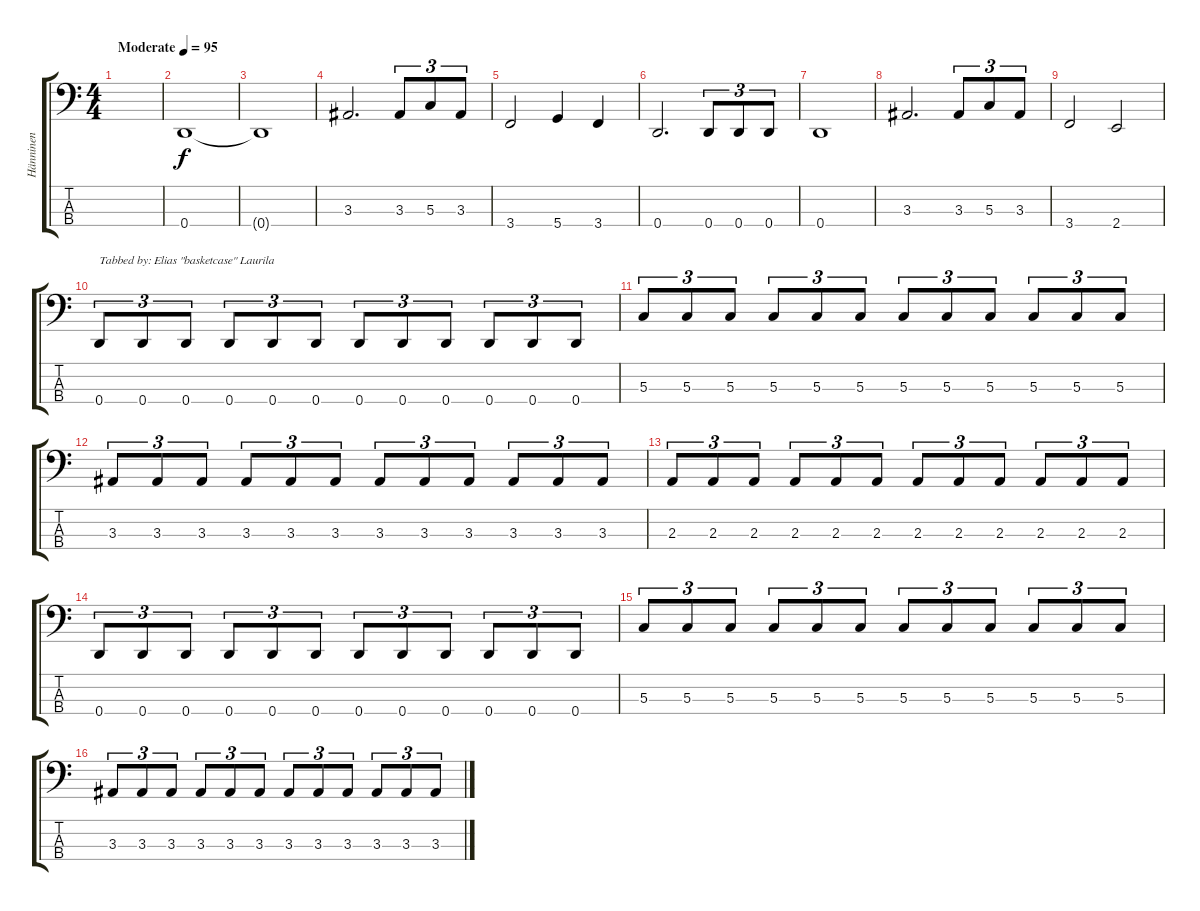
\track ("Hänninen" "Hänninen") {instrument electricbassfinger}
\staff {score tabs}
\tuning (F2 C2 G1 D1) {hide}
\ts (4 4)
\tempo (95 "Moderate")
\clef f4
\ks c
|
0.4.1 |
0.4{t}.1 |
3.3.2{d} 3.3.8{tu (3 2)} 5.3.8{tu (3 2)} 3.3.8{tu (3 2)} |
3.4.2 5.4.4 3.4.4 |
0.4.2{d} 0.4.8{tu (3 2)} 0.4.8{tu (3 2)} 0.4.8{tu (3 2)} |
0.4.1 |
3.3.2{d} 3.3.8{tu (3 2)} 5.3.8{tu (3 2)} 3.3.8{tu (3 2)} |
3.4.2 2.4.2 |
0.4.8{tu (3 2) txt "Tabbed by: Elias \"basketcase\" Laurila"} 0.4.8{tu (3 2)} 0.4.8{tu (3 2)} 0.4.8{tu (3 2)} 0.4.8{tu (3 2)} 0.4.8{tu (3 2)} 0.4.8{tu (3 2)} 0.4.8{tu (3 2)} 0.4.8{tu (3 2)} 0.4.8{tu (3 2)} 0.4.8{tu (3 2)} 0.4.8{tu (3 2)} |
5.3.8{tu (3 2)} 5.3.8{tu (3 2)} 5.3.8{tu (3 2)} 5.3.8{tu (3 2)} 5.3.8{tu (3 2)} 5.3.8{tu (3 2)} 5.3.8{tu (3 2)} 5.3.8{tu (3 2)} 5.3.8{tu (3 2)} 5.3.8{tu (3 2)} 5.3.8{tu (3 2)} 5.3.8{tu (3 2)} |
3.3.8{tu (3 2)} 3.3.8{tu (3 2)} 3.3.8{tu (3 2)} 3.3.8{tu (3 2)} 3.3.8{tu (3 2)} 3.3.8{tu (3 2)} 3.3.8{tu (3 2)} 3.3.8{tu (3 2)} 3.3.8{tu (3 2)} 3.3.8{tu (3 2)} 3.3.8{tu (3 2)} 3.3.8{tu (3 2)} |
2.3.8{tu (3 2)} 2.3.8{tu (3 2)} 2.3.8{tu (3 2)} 2.3.8{tu (3 2)} 2.3.8{tu (3 2)} 2.3.8{tu (3 2)} 2.3.8{tu (3 2)} 2.3.8{tu (3 2)} 2.3.8{tu (3 2)} 2.3.8{tu (3 2)} 2.3.8{tu (3 2)} 2.3.8{tu (3 2)} |
0.4.8{tu (3 2)} 0.4.8{tu (3 2)} 0.4.8{tu (3 2)} 0.4.8{tu (3 2)} 0.4.8{tu (3 2)} 0.4.8{tu (3 2)} 0.4.8{tu (3 2)} 0.4.8{tu (3 2)} 0.4.8{tu (3 2)} 0.4.8{tu (3 2)} 0.4.8{tu (3 2)} 0.4.8{tu (3 2)} |
5.3.8{tu (3 2)} 5.3.8{tu (3 2)} 5.3.8{tu (3 2)} 5.3.8{tu (3 2)} 5.3.8{tu (3 2)} 5.3.8{tu (3 2)} 5.3.8{tu (3 2)} 5.3.8{tu (3 2)} 5.3.8{tu (3 2)} 5.3.8{tu (3 2)} 5.3.8{tu (3 2)} 5.3.8{tu (3 2)} |
3.3.8{tu (3 2)} 3.3.8{tu (3 2)} 3.3.8{tu (3 2)} 3.3.8{tu (3 2)} 3.3.8{tu (3 2)} 3.3.8{tu (3 2)} 3.3.8{tu (3 2)} 3.3.8{tu (3 2)} 3.3.8{tu (3 2)} 3.3.8{tu (3 2)} 3.3.8{tu (3 2)} 3.3.8{tu (3 2)}
